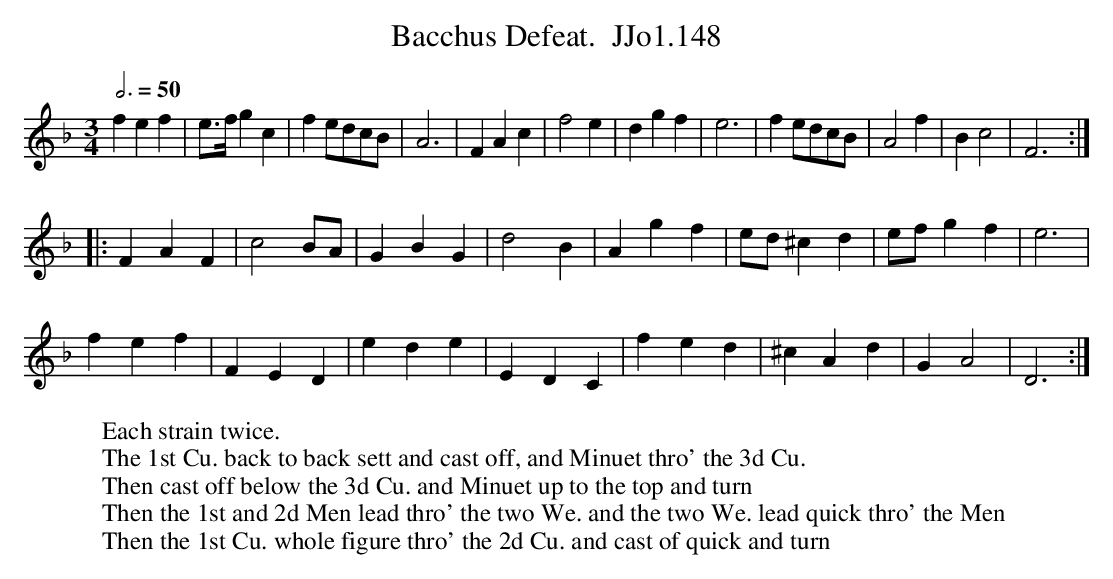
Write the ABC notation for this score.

X:1
T:Bacchus Defeat.  JJo1.148
M:3/4	% Actually just "3"
L:1/8
Q:3/4=50
K:F
f2e2f2 | e>fg2c2 | f2edcB | A6 |\
F2A2c2 | f4e2 | d2g2f2 | e6 |\
f2edcB | A4f2 | B2c4 | F6 :|
|: F2A2F2 | c4BA | G2B2G2 | d4B2 |\
A2g2f2 | ed^c2d2 | efg2f2 | e6 |
f2e2f2 | F2E2D2 | e2d2e2 | E2D2C2 |\
f2e2d2 | ^c2A2d2 | G2A4 | D6 :|
W:Each strain twice.
W:The 1st Cu. back to back sett and cast off, and Minuet thro' the 3d Cu.
W:Then cast off below the 3d Cu. and Minuet up to the top and turn
W:Then the 1st and 2d Men lead thro' the two We. and the two We. lead quick thro' the Men
W:Then the 1st Cu. whole figure thro' the 2d Cu. and cast of quick and turn
